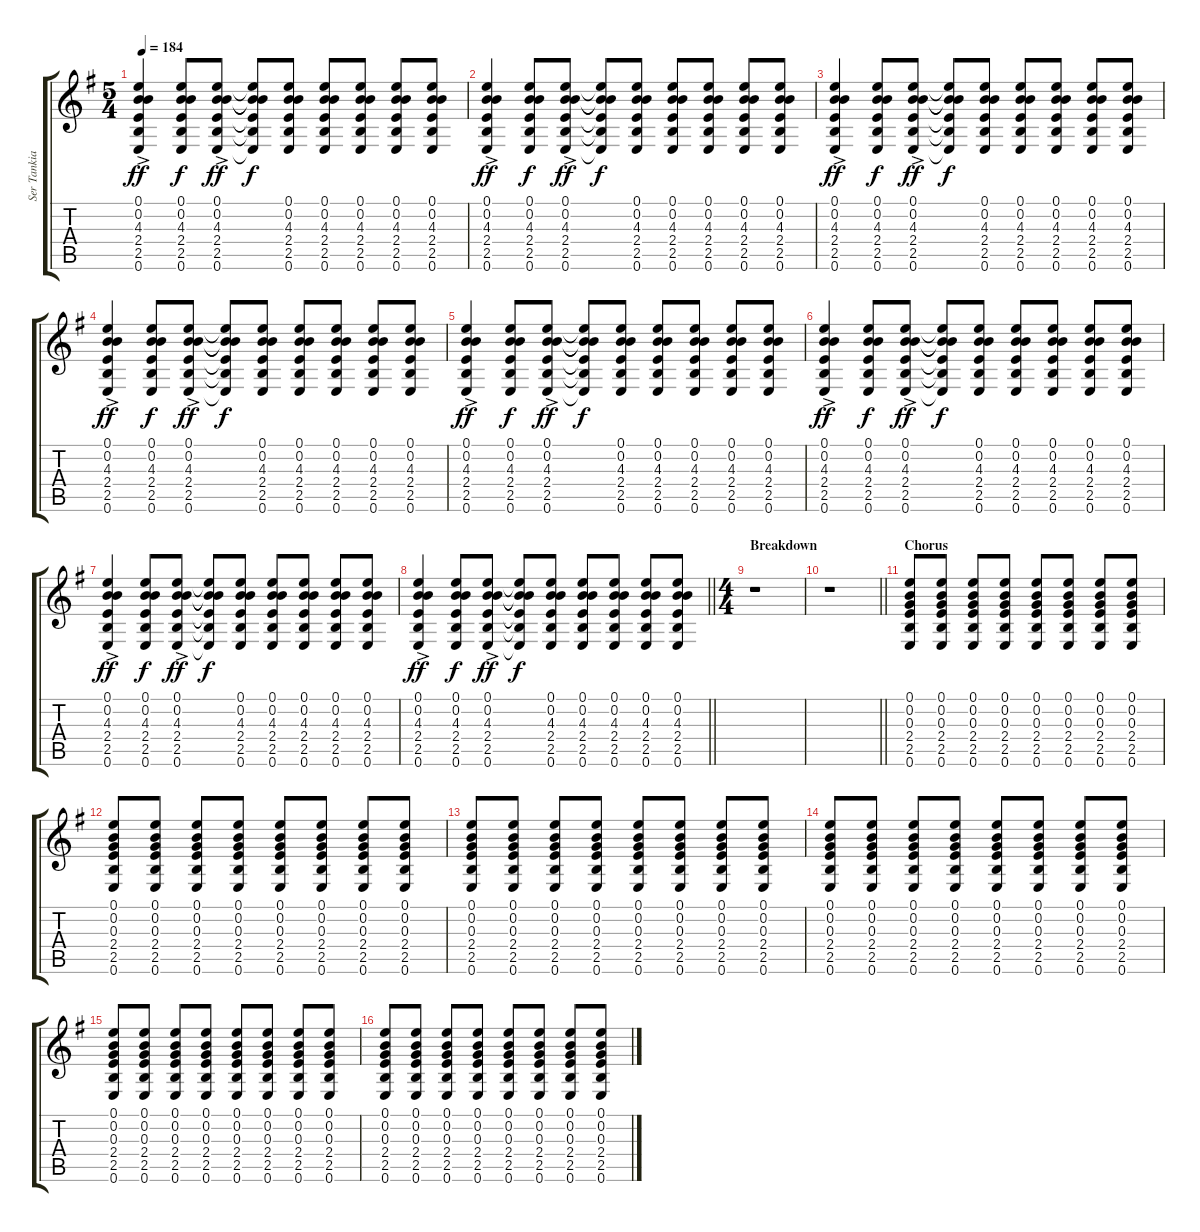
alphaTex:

\track ("Ser Tankian [Guitar 3]" "Ser Tankia") {instrument acousticguitarsteel}
\staff {score tabs}
\tuning (E4 B3 G3 D3 A2 E2) {hide}
\ts (5 4)
\tempo 184
\clef g2
\ks eminor
(0.1{ac} 0.2{ac} 4.3{ac} 2.4{ac} 2.5{ac} 0.6{ac}).4{dy ff} (0.1 0.2 4.3 2.4 2.5 0.6).8{dy f} (0.1{ac} 0.2{ac} 4.3{ac} 2.4{ac} 2.5{ac} 0.6{ac}).8{dy ff} (0.1{t} 0.2{t} 4.3{t} 2.4{t} 2.5{t} 0.6{t}).8{dy f} (0.1 0.2 4.3 2.4 2.5 0.6).8 (0.1 0.2 4.3 2.4 2.5 0.6).8 (0.1 0.2 4.3 2.4 2.5 0.6).8 (0.1 0.2 4.3 2.4 2.5 0.6).8 (0.1 0.2 4.3 2.4 2.5 0.6).8 |
(0.1{ac} 0.2{ac} 4.3{ac} 2.4{ac} 2.5{ac} 0.6{ac}).4{dy ff} (0.1 0.2 4.3 2.4 2.5 0.6).8{dy f} (0.1{ac} 0.2{ac} 4.3{ac} 2.4{ac} 2.5{ac} 0.6{ac}).8{dy ff} (0.1{t} 0.2{t} 4.3{t} 2.4{t} 2.5{t} 0.6{t}).8{dy f} (0.1 0.2 4.3 2.4 2.5 0.6).8 (0.1 0.2 4.3 2.4 2.5 0.6).8 (0.1 0.2 4.3 2.4 2.5 0.6).8 (0.1 0.2 4.3 2.4 2.5 0.6).8 (0.1 0.2 4.3 2.4 2.5 0.6).8 |
(0.1{ac} 0.2{ac} 4.3{ac} 2.4{ac} 2.5{ac} 0.6{ac}).4{dy ff} (0.1 0.2 4.3 2.4 2.5 0.6).8{dy f} (0.1{ac} 0.2{ac} 4.3{ac} 2.4{ac} 2.5{ac} 0.6{ac}).8{dy ff} (0.1{t} 0.2{t} 4.3{t} 2.4{t} 2.5{t} 0.6{t}).8{dy f} (0.1 0.2 4.3 2.4 2.5 0.6).8 (0.1 0.2 4.3 2.4 2.5 0.6).8 (0.1 0.2 4.3 2.4 2.5 0.6).8 (0.1 0.2 4.3 2.4 2.5 0.6).8 (0.1 0.2 4.3 2.4 2.5 0.6).8 |
(0.1{ac} 0.2{ac} 4.3{ac} 2.4{ac} 2.5{ac} 0.6{ac}).4{dy ff} (0.1 0.2 4.3 2.4 2.5 0.6).8{dy f} (0.1{ac} 0.2{ac} 4.3{ac} 2.4{ac} 2.5{ac} 0.6{ac}).8{dy ff} (0.1{t} 0.2{t} 4.3{t} 2.4{t} 2.5{t} 0.6{t}).8{dy f} (0.1 0.2 4.3 2.4 2.5 0.6).8 (0.1 0.2 4.3 2.4 2.5 0.6).8 (0.1 0.2 4.3 2.4 2.5 0.6).8 (0.1 0.2 4.3 2.4 2.5 0.6).8 (0.1 0.2 4.3 2.4 2.5 0.6).8 |
(0.1{ac} 0.2{ac} 4.3{ac} 2.4{ac} 2.5{ac} 0.6{ac}).4{dy ff} (0.1 0.2 4.3 2.4 2.5 0.6).8{dy f} (0.1{ac} 0.2{ac} 4.3{ac} 2.4{ac} 2.5{ac} 0.6{ac}).8{dy ff} (0.1{t} 0.2{t} 4.3{t} 2.4{t} 2.5{t} 0.6{t}).8{dy f} (0.1 0.2 4.3 2.4 2.5 0.6).8 (0.1 0.2 4.3 2.4 2.5 0.6).8 (0.1 0.2 4.3 2.4 2.5 0.6).8 (0.1 0.2 4.3 2.4 2.5 0.6).8 (0.1 0.2 4.3 2.4 2.5 0.6).8 |
(0.1{ac} 0.2{ac} 4.3{ac} 2.4{ac} 2.5{ac} 0.6{ac}).4{dy ff} (0.1 0.2 4.3 2.4 2.5 0.6).8{dy f} (0.1{ac} 0.2{ac} 4.3{ac} 2.4{ac} 2.5{ac} 0.6{ac}).8{dy ff} (0.1{t} 0.2{t} 4.3{t} 2.4{t} 2.5{t} 0.6{t}).8{dy f} (0.1 0.2 4.3 2.4 2.5 0.6).8 (0.1 0.2 4.3 2.4 2.5 0.6).8 (0.1 0.2 4.3 2.4 2.5 0.6).8 (0.1 0.2 4.3 2.4 2.5 0.6).8 (0.1 0.2 4.3 2.4 2.5 0.6).8 |
(0.1{ac} 0.2{ac} 4.3{ac} 2.4{ac} 2.5{ac} 0.6{ac}).4{dy ff} (0.1 0.2 4.3 2.4 2.5 0.6).8{dy f} (0.1{ac} 0.2{ac} 4.3{ac} 2.4{ac} 2.5{ac} 0.6{ac}).8{dy ff} (0.1{t} 0.2{t} 4.3{t} 2.4{t} 2.5{t} 0.6{t}).8{dy f} (0.1 0.2 4.3 2.4 2.5 0.6).8 (0.1 0.2 4.3 2.4 2.5 0.6).8 (0.1 0.2 4.3 2.4 2.5 0.6).8 (0.1 0.2 4.3 2.4 2.5 0.6).8 (0.1 0.2 4.3 2.4 2.5 0.6).8 |
\barLineRight lightlight
(0.1{ac} 0.2{ac} 4.3{ac} 2.4{ac} 2.5{ac} 0.6{ac}).4{dy ff} (0.1 0.2 4.3 2.4 2.5 0.6).8{dy f} (0.1{ac} 0.2{ac} 4.3{ac} 2.4{ac} 2.5{ac} 0.6{ac}).8{dy ff} (0.1{t} 0.2{t} 4.3{t} 2.4{t} 2.5{t} 0.6{t}).8{dy f} (0.1 0.2 4.3 2.4 2.5 0.6).8 (0.1 0.2 4.3 2.4 2.5 0.6).8 (0.1 0.2 4.3 2.4 2.5 0.6).8 (0.1 0.2 4.3 2.4 2.5 0.6).8 (0.1 0.2 4.3 2.4 2.5 0.6).8 |
\ts (4 4)
\section ("" "Breakdown")
r.1 |
\barLineRight lightlight
r.1 |
\section ("" "Chorus")
(0.1 0.2 0.3 2.4 2.5 0.6).8 (0.1 0.2 0.3 2.4 2.5 0.6).8 (0.1 0.2 0.3 2.4 2.5 0.6).8 (0.1 0.2 0.3 2.4 2.5 0.6).8 (0.1 0.2 0.3 2.4 2.5 0.6).8 (0.1 0.2 0.3 2.4 2.5 0.6).8 (0.1 0.2 0.3 2.4 2.5 0.6).8 (0.1 0.2 0.3 2.4 2.5 0.6).8 |
(0.1 0.2 0.3 2.4 2.5 0.6).8 (0.1 0.2 0.3 2.4 2.5 0.6).8 (0.1 0.2 0.3 2.4 2.5 0.6).8 (0.1 0.2 0.3 2.4 2.5 0.6).8 (0.1 0.2 0.3 2.4 2.5 0.6).8 (0.1 0.2 0.3 2.4 2.5 0.6).8 (0.1 0.2 0.3 2.4 2.5 0.6).8 (0.1 0.2 0.3 2.4 2.5 0.6).8 |
(0.1 0.2 0.3 2.4 2.5 0.6).8 (0.1 0.2 0.3 2.4 2.5 0.6).8 (0.1 0.2 0.3 2.4 2.5 0.6).8 (0.1 0.2 0.3 2.4 2.5 0.6).8 (0.1 0.2 0.3 2.4 2.5 0.6).8 (0.1 0.2 0.3 2.4 2.5 0.6).8 (0.1 0.2 0.3 2.4 2.5 0.6).8 (0.1 0.2 0.3 2.4 2.5 0.6).8 |
(0.1 0.2 0.3 2.4 2.5 0.6).8 (0.1 0.2 0.3 2.4 2.5 0.6).8 (0.1 0.2 0.3 2.4 2.5 0.6).8 (0.1 0.2 0.3 2.4 2.5 0.6).8 (0.1 0.2 0.3 2.4 2.5 0.6).8 (0.1 0.2 0.3 2.4 2.5 0.6).8 (0.1 0.2 0.3 2.4 2.5 0.6).8 (0.1 0.2 0.3 2.4 2.5 0.6).8 |
(0.1 0.2 0.3 2.4 2.5 0.6).8 (0.1 0.2 0.3 2.4 2.5 0.6).8 (0.1 0.2 0.3 2.4 2.5 0.6).8 (0.1 0.2 0.3 2.4 2.5 0.6).8 (0.1 0.2 0.3 2.4 2.5 0.6).8 (0.1 0.2 0.3 2.4 2.5 0.6).8 (0.1 0.2 0.3 2.4 2.5 0.6).8 (0.1 0.2 0.3 2.4 2.5 0.6).8 |
(0.1 0.2 0.3 2.4 2.5 0.6).8 (0.1 0.2 0.3 2.4 2.5 0.6).8 (0.1 0.2 0.3 2.4 2.5 0.6).8 (0.1 0.2 0.3 2.4 2.5 0.6).8 (0.1 0.2 0.3 2.4 2.5 0.6).8 (0.1 0.2 0.3 2.4 2.5 0.6).8 (0.1 0.2 0.3 2.4 2.5 0.6).8 (0.1 0.2 0.3 2.4 2.5 0.6).8
